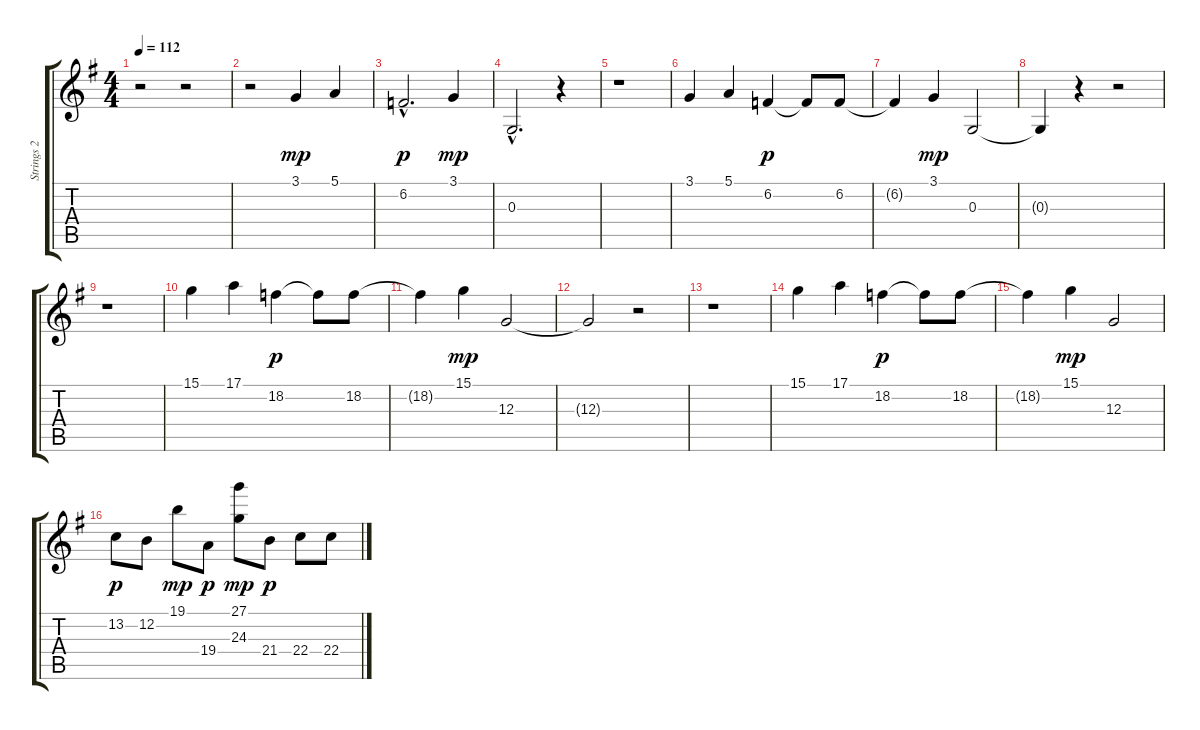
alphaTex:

\track ("Strings 2" "Strings 2") {instrument synthstrings1}
\staff {score tabs}
\tuning (E4 B3 G3 D3 A2 E2) {hide}
\ts (4 4)
\tempo 112
\clef g2
\ks g
r.2{dy mp} r.2 |
r.2 3.1.4 5.1.4 |
6.2{hac}.2{d dy p} 3.1.4{dy mp} |
0.3{hac}.2{d} r.4 |
r.1 |
3.1.4 5.1.4 6.2.4{dy p} 6.2{t}.8 6.2.8 |
6.2{t}.4 3.1.4{dy mp} 0.3.2 |
0.3{t}.4 r.4 r.2 |
r.1 |
15.1.4 17.1.4 18.2.4{dy p} 18.2{t}.8 18.2.8 |
18.2{t}.4 15.1.4{dy mp} 12.3.2 |
12.3{t}.2 r.2 |
r.1 |
15.1.4 17.1.4 18.2.4{dy p} 18.2{t}.8 18.2.8 |
18.2{t}.4 15.1.4{dy mp} 12.3.2 |
13.2.8{dy p} 12.2.8 19.1.8{dy mp} 19.4.8{dy p} (27.1 24.3).8{dy mp} 21.4.8{dy p} 22.4.8 22.4.8
